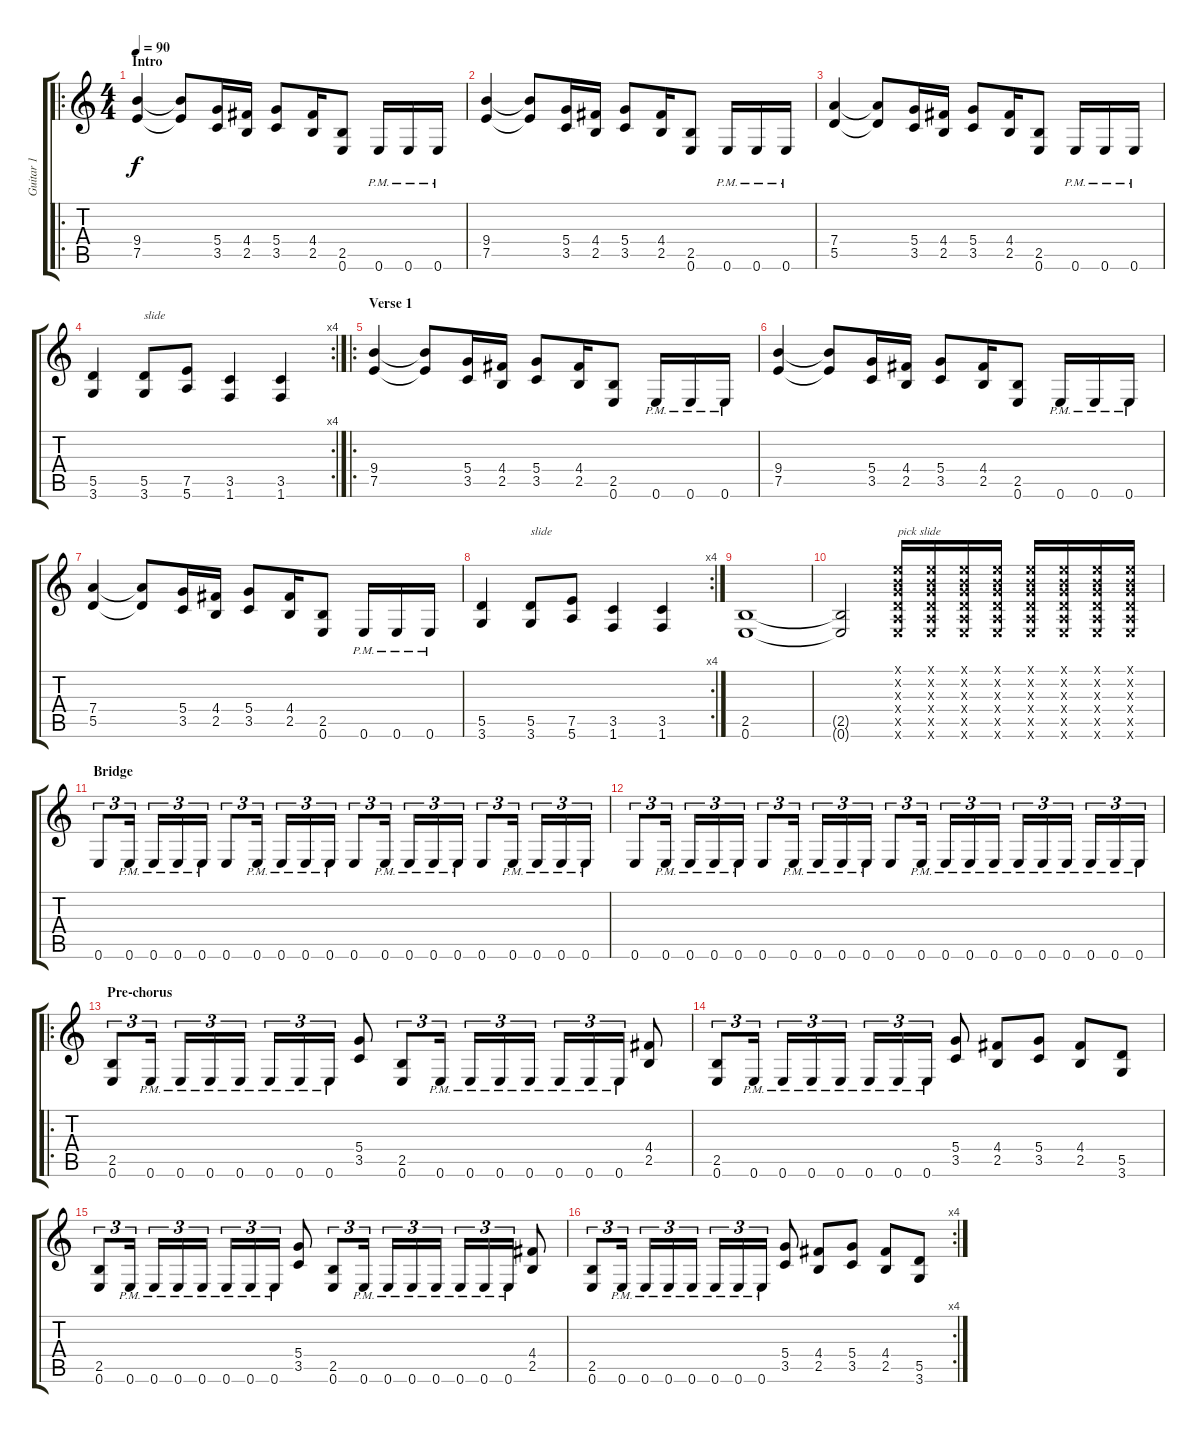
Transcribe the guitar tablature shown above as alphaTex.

\track ("Guitar 1" "Guitar 1") {instrument distortionguitar}
\staff {score tabs}
\tuning (E4 B3 G3 D3 A2 E2) {hide}
\ro
\ts (4 4)
\section ("" "Intro")
\tempo 90
\clef g2
\ks c
(9.4 7.5).4{dy f instrument distortionguitar} (9.4{t} 7.5{t}).8 (5.4 3.5).16 (4.4 2.5).16 (5.4 3.5).8 (4.4 2.5).16 (2.5 0.6).8 0.6{pm}.16 0.6{pm}.16 0.6{pm}.16 |
(9.4 7.5).4 (9.4{t} 7.5{t}).8 (5.4 3.5).16 (4.4 2.5).16 (5.4 3.5).8 (4.4 2.5).16 (2.5 0.6).8 0.6{pm}.16 0.6{pm}.16 0.6{pm}.16 |
(7.4 5.5).4 (7.4{t} 5.5{t}).8 (5.4 3.5).16 (4.4 2.5).16 (5.4 3.5).8 (4.4 2.5).16 (2.5 0.6).8 0.6{pm}.16 0.6{pm}.16 0.6{pm}.16 |
\rc 4
(5.5 3.6).4 (5.5 3.6).8{txt "slide"} (7.5 5.6).8 (3.5 1.6).4 (3.5 1.6).4 |
\ro
\section ("" "Verse 1")
(9.4 7.5).4 (9.4{t} 7.5{t}).8 (5.4 3.5).16 (4.4 2.5).16 (5.4 3.5).8 (4.4 2.5).16 (2.5 0.6).8 0.6{pm}.16 0.6{pm}.16 0.6{pm}.16 |
(9.4 7.5).4 (9.4{t} 7.5{t}).8 (5.4 3.5).16 (4.4 2.5).16 (5.4 3.5).8 (4.4 2.5).16 (2.5 0.6).8 0.6{pm}.16 0.6{pm}.16 0.6{pm}.16 |
(7.4 5.5).4 (7.4{t} 5.5{t}).8 (5.4 3.5).16 (4.4 2.5).16 (5.4 3.5).8 (4.4 2.5).16 (2.5 0.6).8 0.6{pm}.16 0.6{pm}.16 0.6{pm}.16 |
\rc 4
(5.5 3.6).4 (5.5 3.6).8{txt "slide"} (7.5 5.6).8 (3.5 1.6).4 (3.5 1.6).4 |
(2.5 0.6).1 |
(2.5{t} 0.6{t}).2 (0.1{x} 0.2{x} 0.3{x} 0.4{x} 0.5{x} 0.6{x}).16{txt "pick slide"} (0.1{x} 0.2{x} 0.3{x} 0.4{x} 0.5{x} 0.6{x}).16 (0.1{x} 0.2{x} 0.3{x} 0.4{x} 0.5{x} 0.6{x}).16 (0.1{x} 0.2{x} 0.3{x} 0.4{x} 0.5{x} 0.6{x}).16 (0.1{x} 0.2{x} 0.3{x} 0.4{x} 0.5{x} 0.6{x}).16 (0.1{x} 0.2{x} 0.3{x} 0.4{x} 0.5{x} 0.6{x}).16 (0.1{x} 0.2{x} 0.3{x} 0.4{x} 0.5{x} 0.6{x}).16 (0.1{x} 0.2{x} 0.3{x} 0.4{x} 0.5{x} 0.6{x}).16 |
\section ("" "Bridge")
0.6.8{tu (3 2)} 0.6{pm}.16{tu (3 2)} 0.6{pm}.16{tu (3 2)} 0.6{pm}.16{tu (3 2)} 0.6{pm}.16{tu (3 2)} 0.6.8{tu (3 2)} 0.6{pm}.16{tu (3 2)} 0.6{pm}.16{tu (3 2)} 0.6{pm}.16{tu (3 2)} 0.6{pm}.16{tu (3 2)} 0.6.8{tu (3 2)} 0.6{pm}.16{tu (3 2)} 0.6{pm}.16{tu (3 2)} 0.6{pm}.16{tu (3 2)} 0.6{pm}.16{tu (3 2)} 0.6.8{tu (3 2)} 0.6{pm}.16{tu (3 2)} 0.6{pm}.16{tu (3 2)} 0.6{pm}.16{tu (3 2)} 0.6{pm}.16{tu (3 2)} |
0.6.8{tu (3 2)} 0.6{pm}.16{tu (3 2)} 0.6{pm}.16{tu (3 2)} 0.6{pm}.16{tu (3 2)} 0.6{pm}.16{tu (3 2)} 0.6.8{tu (3 2)} 0.6{pm}.16{tu (3 2)} 0.6{pm}.16{tu (3 2)} 0.6{pm}.16{tu (3 2)} 0.6{pm}.16{tu (3 2)} 0.6.8{tu (3 2)} 0.6{pm}.16{tu (3 2)} 0.6{pm}.16{tu (3 2)} 0.6{pm}.16{tu (3 2)} 0.6{pm}.16{tu (3 2)} 0.6{pm}.16{tu (3 2)} 0.6{pm}.16{tu (3 2)} 0.6{pm}.16{tu (3 2)} 0.6{pm}.16{tu (3 2)} 0.6{pm}.16{tu (3 2)} 0.6{pm}.16{tu (3 2)} |
\ro
\section ("" "Pre-chorus")
(2.5 0.6).8{tu (3 2)} 0.6{pm}.16{tu (3 2)} 0.6{pm}.16{tu (3 2)} 0.6{pm}.16{tu (3 2)} 0.6{pm}.16{tu (3 2)} 0.6{pm}.16{tu (3 2)} 0.6{pm}.16{tu (3 2)} 0.6{pm}.16{tu (3 2)} (5.4 3.5).8 (2.5 0.6).8{tu (3 2)} 0.6{pm}.16{tu (3 2)} 0.6{pm}.16{tu (3 2)} 0.6{pm}.16{tu (3 2)} 0.6{pm}.16{tu (3 2)} 0.6{pm}.16{tu (3 2)} 0.6{pm}.16{tu (3 2)} 0.6{pm}.16{tu (3 2)} (4.4 2.5).8 |
(2.5 0.6).8{tu (3 2)} 0.6{pm}.16{tu (3 2)} 0.6{pm}.16{tu (3 2)} 0.6{pm}.16{tu (3 2)} 0.6{pm}.16{tu (3 2)} 0.6{pm}.16{tu (3 2)} 0.6{pm}.16{tu (3 2)} 0.6{pm}.16{tu (3 2)} (5.4 3.5).8 (4.4 2.5).8 (5.4 3.5).8 (4.4 2.5).8 (5.5 3.6).8 |
(2.5 0.6).8{tu (3 2)} 0.6{pm}.16{tu (3 2)} 0.6{pm}.16{tu (3 2)} 0.6{pm}.16{tu (3 2)} 0.6{pm}.16{tu (3 2)} 0.6{pm}.16{tu (3 2)} 0.6{pm}.16{tu (3 2)} 0.6{pm}.16{tu (3 2)} (5.4 3.5).8 (2.5 0.6).8{tu (3 2)} 0.6{pm}.16{tu (3 2)} 0.6{pm}.16{tu (3 2)} 0.6{pm}.16{tu (3 2)} 0.6{pm}.16{tu (3 2)} 0.6{pm}.16{tu (3 2)} 0.6{pm}.16{tu (3 2)} 0.6{pm}.16{tu (3 2)} (4.4 2.5).8 |
\rc 4
(2.5 0.6).8{tu (3 2)} 0.6{pm}.16{tu (3 2)} 0.6{pm}.16{tu (3 2)} 0.6{pm}.16{tu (3 2)} 0.6{pm}.16{tu (3 2)} 0.6{pm}.16{tu (3 2)} 0.6{pm}.16{tu (3 2)} 0.6{pm}.16{tu (3 2)} (5.4 3.5).8 (4.4 2.5).8 (5.4 3.5).8 (4.4 2.5).8 (5.5 3.6).8
